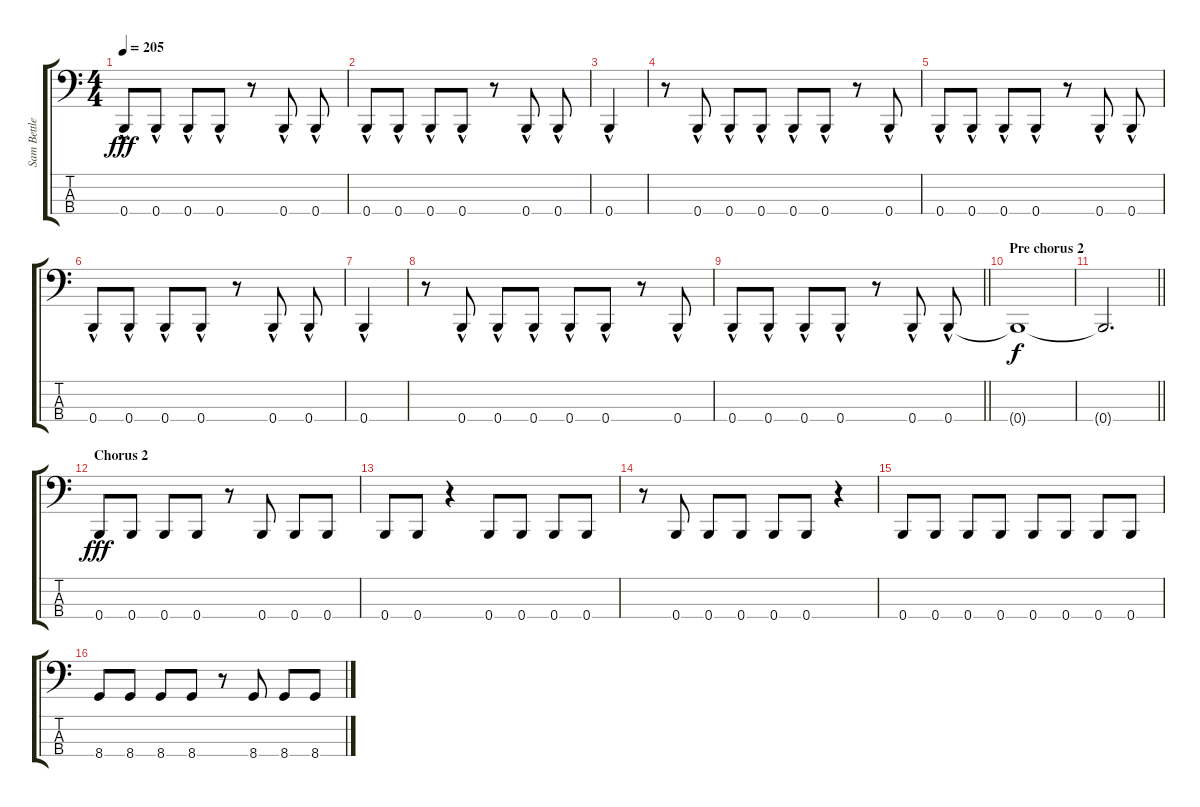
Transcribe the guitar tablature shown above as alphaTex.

\track ("Sam Bettley" "Sam Bettle") {instrument electricbassfinger}
\staff {score tabs}
\tuning (E2 B1 Gb1 B0) {hide}
\ts (4 4)
\tempo 205
\clef f4
\ks c
0.4{hac}.8{dy fff} 0.4{hac}.8 0.4{hac}.8 0.4{hac}.8 r.8 0.4{hac}.8 0.4{hac}.8 |
0.4{hac}.8 0.4{hac}.8 0.4{hac}.8 0.4{hac}.8 r.8 0.4{hac}.8 0.4{hac}.8 |
0.4{hac}.4 |
r.8 0.4{hac}.8 0.4{hac}.8 0.4{hac}.8 0.4{hac}.8 0.4{hac}.8 r.8 0.4{hac}.8 |
0.4{hac}.8 0.4{hac}.8 0.4{hac}.8 0.4{hac}.8 r.8 0.4{hac}.8 0.4{hac}.8 |
0.4{hac}.8 0.4{hac}.8 0.4{hac}.8 0.4{hac}.8 r.8 0.4{hac}.8 0.4{hac}.8 |
0.4{hac}.4 |
r.8 0.4{hac}.8 0.4{hac}.8 0.4{hac}.8 0.4{hac}.8 0.4{hac}.8 r.8 0.4{hac}.8 |
\barLineRight lightlight
0.4{hac}.8 0.4{hac}.8 0.4{hac}.8 0.4{hac}.8 r.8 0.4{hac}.8 0.4{hac}.8 |
\section ("" "Pre chorus 2")
0.4{t}.1{dy f} |
\barLineRight lightlight
0.4{t}.2{d} |
\section ("" "Chorus 2")
0.4.8{dy fff} 0.4.8 0.4.8 0.4.8 r.8 0.4.8 0.4.8 0.4.8 |
0.4.8 0.4.8 r.4 0.4.8 0.4.8 0.4.8 0.4.8 |
r.8 0.4.8 0.4.8 0.4.8 0.4.8 0.4.8 r.4 |
0.4.8 0.4.8 0.4.8 0.4.8 0.4.8 0.4.8 0.4.8 0.4.8 |
8.4.8 8.4.8 8.4.8 8.4.8 r.8 8.4.8 8.4.8 8.4.8
